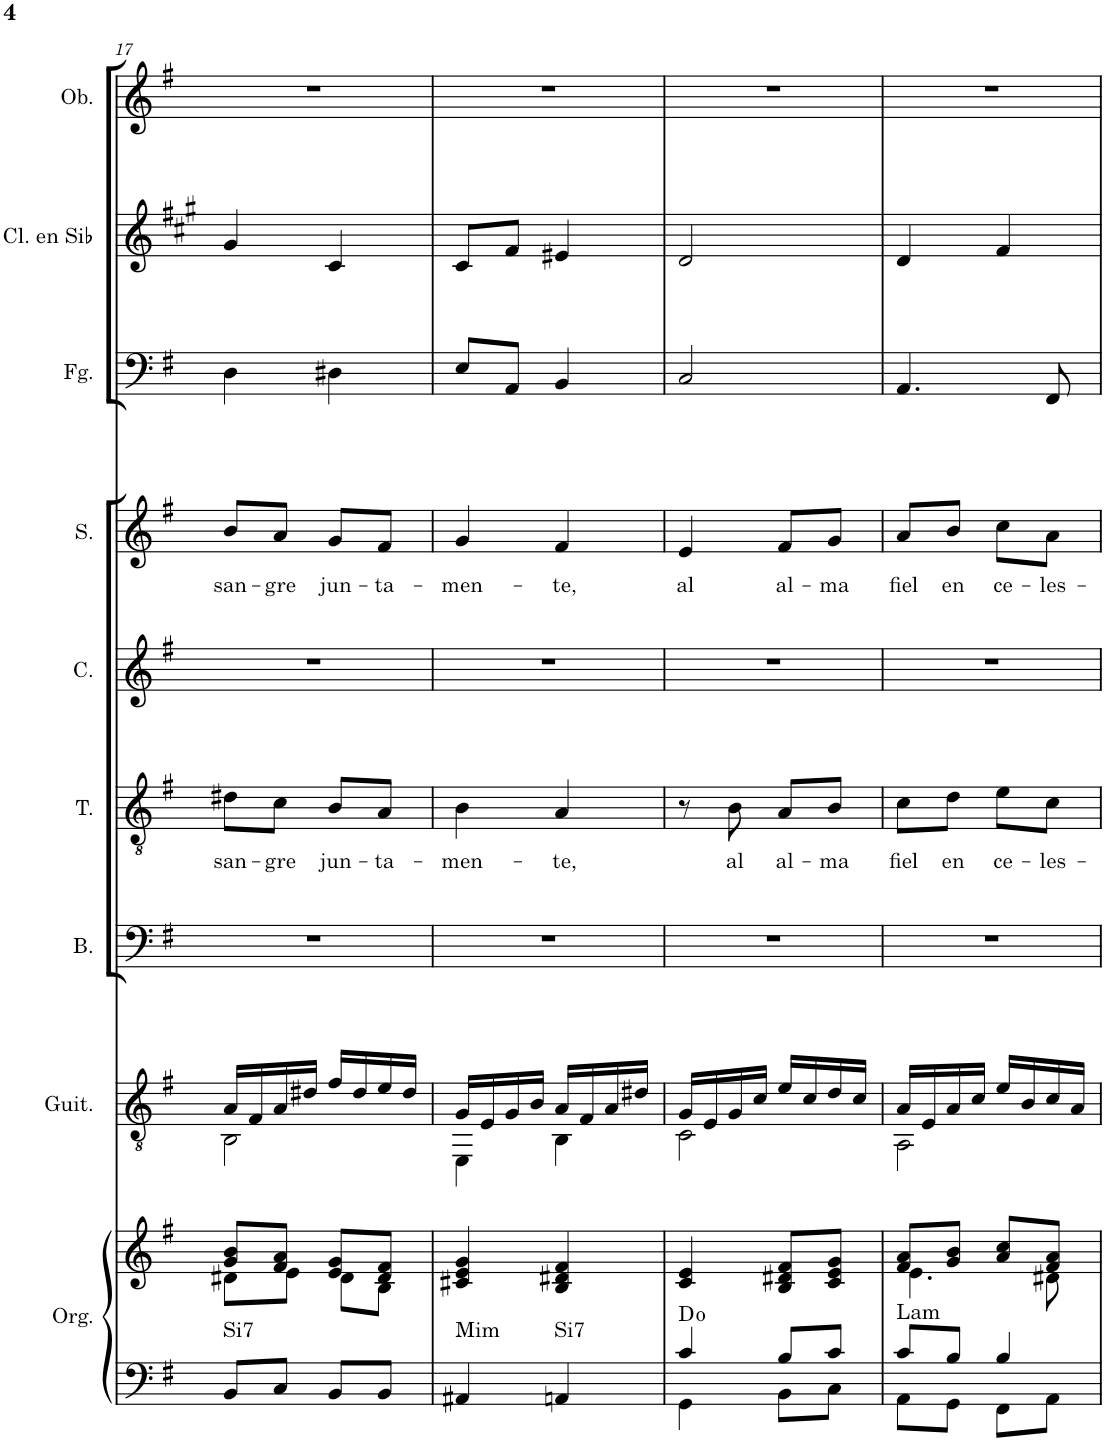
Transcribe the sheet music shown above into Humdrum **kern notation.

**kern	**kern	**harte	**kern	**harte	**kern	**kern	**text	**kern	**kern	**text	**kern	**kern	**kern
*part9	*part9	*part9	*part8	*part8	*part7	*part6	*part6	*part5	*part4	*part4	*part3	*part2	*part1
*staff10	*staff9	*	*staff8	*	*staff7	*staff6	*staff6	*staff5	*staff4	*staff4	*staff3	*staff2	*staff1
*I"Órgano	*	*	*I"Guitarra acústica	*	*I"Bajo	*I"Tenor	*	*I"Contralto	*I"Soprano	*	*I"Fagot	*I"Clarinete en Sib	*I"Oboe
*	*	*	*I'Guit.	*	*I'B.	*I'T.	*	*I'C.	*I'S.	*	*I'Fg.	*I'Cl. en Sib	*I'Ob.
!!LO:PB:g=z
*clefF4	*clefG2	*	*clefGv2	*	*clefF4	*clefGv2	*	*clefG2	*clefG2	*	*clefF4	*clefG2	*clefG2
*	*	*	*	*	*	*	*	*	*	*	*	*Trd1c2	*
*k[f#]	*k[f#]	*	*k[f#]	*	*k[f#]	*k[f#]	*	*k[f#]	*k[f#]	*	*k[f#]	*k[f#c#g#]	*k[f#]
*M2/4	*M2/4	*	*M2/4	*	*M2/4	*M2/4	*	*M2/4	*M2/4	*	*M2/4	*M2/4	*M2/4
=17	=17	=17	=17	=17	=17	=17	=17	=17	=17	=17	=17	=17	=17
*	*^	*	*^	*	*	*	*	*	*	*	*	*	*
!	!	!	!LO:H:kt=Si7	!	!	!LO:H:kt=Si7	!	!	!LO:LY:b	!	!	!LO:LY:b	!	!	!
8BB/L	8g/ 8b/L	8d#X\L	N	16A/LL	2BB\	N	2r	8d#X\L	san-	2r	8b/L	san-	4D\	4g#/	2r
.	.	.	.	16F#/	.	.	.	.	.	.	.	.	.	.	.
!	!	!	!	!	!	!	!	!	!LO:LY:b	!	!	!LO:LY:b	!	!	!
8C/J	8f#/ 8a/J	8e\J	.	16A/	.	.	.	8c\J	-gre	.	8a/J	-gre	.	.	.
.	.	.	.	16d#X/JJ	.	.	.	.	.	.	.	.	.	.	.
!	!	!	!	!	!	!	!	!	!LO:LY:b	!	!	!LO:LY:b	!	!	!
8BB/L	8e/ 8g/L	8d#\L	.	16f#/LL	.	.	.	8B/L	jun-	.	8g/L	jun-	4D#X\	4c#/	.
.	.	.	.	16d#/	.	.	.	.	.	.	.	.	.	.	.
!	!	!	!	!	!	!	!	!	!LO:LY:b	!	!	!LO:LY:b	!	!	!
8BB/J	8d#/ 8f#/J	8B\J	.	16e/	.	.	.	8A/J	-ta-	.	8f#/J	-ta-	.	.	.
.	.	.	.	16d#/JJ	.	.	.	.	.	.	.	.	.	.	.
*	*v	*v	*	*	*	*	*	*	*	*	*	*	*	*	*
=18	=18	=18	=18	=18	=18	=18	=18	=18	=18	=18	=18	=18	=18	=18
!	!	!LO:H:kt=Mim	!	!	!LO:H:kt=Mim	!	!	!LO:LY:b	!	!	!LO:LY:b	!	!	!
4AA#X/	4c#X/ 4e/ 4g/	N	16G/LL	4EE\	N	2r	4B\	-men-	2r	4g/	-men-	8E/L	8c#/L	2r
.	.	.	16E/	.	.	.	.	.	.	.	.	.	.	.
.	.	.	16G/	.	.	.	.	.	.	.	.	8AA/J	8f#/J	.
.	.	.	16B/JJ	.	.	.	.	.	.	.	.	.	.	.
!	!	!LO:H:kt=Si7	!	!	!LO:H:kt=Si7	!	!	!LO:LY:b	!	!	!LO:LY:b	!	!	!
4AAn/	4B/ 4d#X/ 4f#/	N	16A/LL	4BB\	N	.	4A/	-te,	.	4f#/	-te,	4BB/	4e#X/	.
.	.	.	16F#/	.	.	.	.	.	.	.	.	.	.	.
.	.	.	16A/	.	.	.	.	.	.	.	.	.	.	.
.	.	.	16d#X/JJ	.	.	.	.	.	.	.	.	.	.	.
=19	=19	=19	=19	=19	=19	=19	=19	=19	=19	=19	=19	=19	=19	=19
*^	*	*	*	*	*	*	*	*	*	*	*	*	*	*
!	!	!	!	!	!	!	!	!	!	!	!	!LO:LY:b	!	!	!
4c/	4GG\	4c/ 4e/	D:dim	16G/LL	2C\	D:dim	2r	8r	.	2r	4e/	al	2C/	2d/	2r
.	.	.	.	16E/	.	.	.	.	.	.	.	.	.	.	.
!	!	!	!	!	!	!	!	!	!LO:LY:b	!	!	!	!	!	!
.	.	.	.	16G/	.	.	.	8B\	al	.	.	.	.	.	.
.	.	.	.	16c/JJ	.	.	.	.	.	.	.	.	.	.	.
!	!	!	!	!	!	!	!	!	!LO:LY:b	!	!	!LO:LY:b	!	!	!
8B/L	8BB\L	8B/ 8d#X/ 8f#/L	.	16e/LL	.	.	.	8A/L	al-	.	8f#/L	al-	.	.	.
.	.	.	.	16c/	.	.	.	.	.	.	.	.	.	.	.
!	!	!	!	!	!	!	!	!	!LO:LY:b	!	!	!LO:LY:b	!	!	!
8c/J	8C\J	8c/ 8e/ 8g/J	.	16d/	.	.	.	8B/J	-ma	.	8g/J	-ma	.	.	.
.	.	.	.	16c/JJ	.	.	.	.	.	.	.	.	.	.	.
=20	=20	=20	=20	=20	=20	=20	=20	=20	=20	=20	=20	=20	=20	=20	=20
*	*	*^	*	*	*	*	*	*	*	*	*	*	*	*	*
!	!	!	!	!LO:H:kt=Lam	!	!	!LO:H:kt=Lam	!	!	!LO:LY:b	!	!	!LO:LY:b	!	!	!
8c/L	8AA\L	8f#/ 8a/L	4.e\	N	16A/LL	2AA\	N	2r	8c\L	fiel	2r	8a/L	fiel	4.AA/	4d/	2r
.	.	.	.	.	16E/	.	.	.	.	.	.	.	.	.	.	.
!	!	!	!	!	!	!	!	!	!	!LO:LY:b	!	!	!LO:LY:b	!	!	!
8B/J	8GG\J	8g/ 8b/J	.	.	16A/	.	.	.	8d\J	en	.	8b/J	en	.	.	.
.	.	.	.	.	16c/JJ	.	.	.	.	.	.	.	.	.	.	.
!	!	!	!	!	!	!	!	!	!	!LO:LY:b	!	!	!LO:LY:b	!	!	!
4B/	8FF#\L	8a/ 8cc/L	.	.	16e/LL	.	.	.	8e\L	ce-	.	8cc\L	ce-	.	4f#/	.
.	.	.	.	.	16B/	.	.	.	.	.	.	.	.	.	.	.
!	!	!	!	!	!	!	!	!	!	!LO:LY:b	!	!	!LO:LY:b	!	!	!
.	8AA\J	8f#/ 8a/J	8d#X\	.	16c/	.	.	.	8c\J	-les-	.	8a\J	-les-	8FF#/	.	.
.	.	.	.	.	16A/JJ	.	.	.	.	.	.	.	.	.	.	.
*v	*v	*	*	*	*v	*v	*	*	*	*	*	*	*	*	*	*
*	*v	*v	*	*	*	*	*	*	*	*	*	*	*	*
=	=	=	=	=	=	=	=	=	=	=	=	=	=
*-	*-	*-	*-	*-	*-	*-	*-	*-	*-	*-	*-	*-	*-
